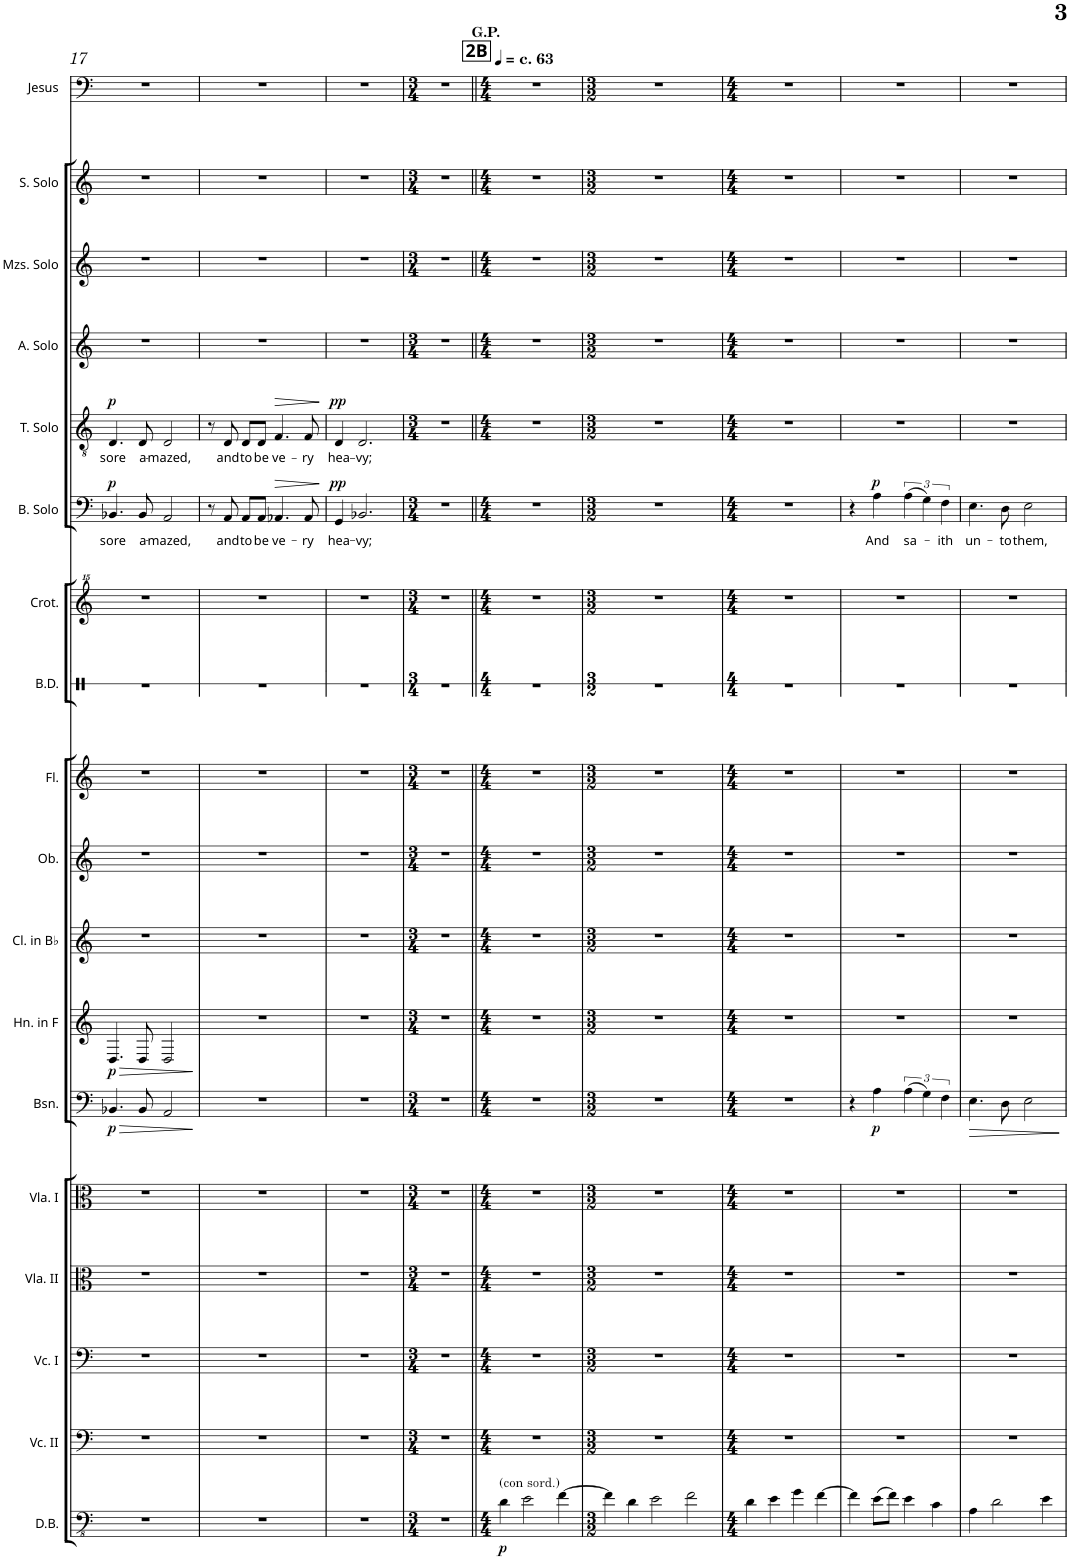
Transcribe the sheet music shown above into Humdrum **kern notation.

**kern	**dynam	**kern	**kern	**kern	**kern	**kern	**dynam	**kern	**dynam	**kern	**kern	**kern	**kern	**kern	**kern	**text	**dynam	**kern	**text	**dynam	**kern	**kern	**kern	**kern
*part18	*part18	*part17	*part16	*part15	*part14	*part13	*part13	*part12	*part12	*part11	*part10	*part9	*part8	*part7	*part6	*part6	*part6	*part5	*part5	*part5	*part4	*part3	*part2	*part1
*staff18	*staff18	*staff17	*staff16	*staff15	*staff14	*staff13	*staff13	*staff12	*staff12	*staff11	*staff10	*staff9	*staff8	*staff7	*staff6	*staff6	*staff6	*staff5	*staff5	*staff5	*staff4	*staff3	*staff2	*staff1
*I"Double Bass	*	*I"Violoncello II	*I"Violoncello I	*I"Viola II	*I"Viola I	*I"Bassoon	*	*I"Horn in F	*	*I"Clarinet in Bb	*I"Oboe	*I"Flute	*I"Bass Drum	*I"Crotales	*I"Bass Solo	*	*	*I"Tenor Solo	*	*	*I"Alto Solo	*I"Mezzo-soprano Solo	*I"Soprano Solo	*I"Jesus (Baritone Solo)
*I'D.B.	*	*I'Vc. II	*I'Vc. I	*I'Vla. II	*I'Vla. I	*I'Bsn.	*	*I'Hn. in F	*	*I'Cl. in Bb	*I'Ob.	*I'Fl.	*I'B.D.	*I'Crot.	*I'B. Solo	*	*	*I'T. Solo	*	*	*I'A. Solo	*I'Mzs. Solo	*I'S. Solo	*I'Jesus
!!LO:PB:g=z
*clefFv4	*	*clefF4	*clefF4	*clefC3	*clefC3	*clefF4	*	*clefG2	*	*clefG2	*clefG2	*clefG2	*clefX	*clefG^^2	*clefF4	*	*	*clefGv2	*	*	*clefG2	*clefG2	*clefG2	*clefF4
*Trd7c12	*	*	*	*	*	*	*	*Trd4c7	*	*Trd1c2	*	*	*	*	*	*	*	*	*	*	*	*	*	*
*k[]	*	*k[]	*k[]	*k[]	*k[]	*k[]	*	*k[]	*	*k[]	*k[]	*k[]	*k[]	*k[]	*k[]	*	*	*k[]	*	*	*k[]	*k[]	*k[]	*k[]
*M4/4	*	*M4/4	*M4/4	*M4/4	*M4/4	*M4/4	*	*M4/4	*	*M4/4	*M4/4	*M4/4	*M4/4	*M4/4	*M4/4	*	*	*M4/4	*	*	*M4/4	*M4/4	*M4/4	*M4/4
=17	=17	=17	=17	=17	=17	=17	=17	=17	=17	=17	=17	=17	=17	=17	=17	=17	=17	=17	=17	=17	=17	=17	=17	=17
!	!	!	!	!	!	!	!LO:HP:b	!	!LO:HP:b	!	!	!	!	!	!	!LO:LY:b	!	!	!LO:LY:b	!	!	!	!	!
!	!	!	!	!	!	!	!LO:DY:n=1:b	!	!LO:DY:n=1:b	!	!	!	!	!	!	!	!LO:DY:a	!	!	!LO:DY:a	!	!	!	!
1r	.	1r	1r	1r	1r	4.BB-X/	> p	4.D/	> p	1r	1r	1r	1r	1r	4.BB-X/	sore	p	4.D/	sore	p	1r	1r	1r	1r
!	!	!	!	!	!	!	!	!	!	!	!	!	!	!	!	!LO:LY:b	!	!	!LO:LY:b	!	!	!	!	!
.	.	.	.	.	.	8BB-/	.	8D/	.	.	.	.	.	.	8BB-/	a-	.	8D/	a-	.	.	.	.	.
!	!	!	!	!	!	!	!	!	!	!	!	!	!	!	!	!LO:LY:b	!	!	!LO:LY:b	!	!	!	!	!
.	.	.	.	.	.	2AA/	.	2D/	.	.	.	.	.	.	2AA/	-mazed,	.	2D/	-mazed,	.	.	.	.	.
.	.	.	.	.	.	.	]	.	]	.	.	.	.	.	.	.	.	.	.	.	.	.	.	.
=18	=18	=18	=18	=18	=18	=18	=18	=18	=18	=18	=18	=18	=18	=18	=18	=18	=18	=18	=18	=18	=18	=18	=18	=18
1r	.	1r	1r	1r	1r	1r	.	1r	.	1r	1r	1r	1r	1r	8r	.	.	8r	.	.	1r	1r	1r	1r
!	!	!	!	!	!	!	!	!	!	!	!	!	!	!	!	!LO:LY:b	!	!	!LO:LY:b	!	!	!	!	!
.	.	.	.	.	.	.	.	.	.	.	.	.	.	.	8AA/	and	.	8D/	and	.	.	.	.	.
!	!	!	!	!	!	!	!	!	!	!	!	!	!	!	!	!LO:LY:b	!	!	!LO:LY:b	!	!	!	!	!
.	.	.	.	.	.	.	.	.	.	.	.	.	.	.	8AA/L	to	.	8D/L	to	.	.	.	.	.
!	!	!	!	!	!	!	!	!	!	!	!	!	!	!	!	!LO:LY:b	!	!	!LO:LY:b	!	!	!	!	!
.	.	.	.	.	.	.	.	.	.	.	.	.	.	.	8AA/J	be	.	8D/J	be	.	.	.	.	.
!	!	!	!	!	!	!	!	!	!	!	!	!	!	!	!	!LO:LY:b	!LO:HP:b	!	!LO:LY:b	!LO:HP:b	!	!	!	!
.	.	.	.	.	.	.	.	.	.	.	.	.	.	.	4.AA-X/	ve-	>	4.F/	ve-	>	.	.	.	.
!	!	!	!	!	!	!	!	!	!	!	!	!	!	!	!	!LO:LY:b	!	!	!LO:LY:b	!	!	!	!	!
.	.	.	.	.	.	.	.	.	.	.	.	.	.	.	8AA-/	-ry	.	8F/	-ry	.	.	.	.	.
.	.	.	.	.	.	.	.	.	.	.	.	.	.	.	.	.	]	.	.	]	.	.	.	.
=19	=19	=19	=19	=19	=19	=19	=19	=19	=19	=19	=19	=19	=19	=19	=19	=19	=19	=19	=19	=19	=19	=19	=19	=19
!	!	!	!	!	!	!	!	!	!	!	!	!	!	!	!	!LO:LY:b	!LO:DY:a	!	!LO:LY:b	!LO:DY:a	!	!	!	!
1r	.	1r	1r	1r	1r	1r	.	1r	.	1r	1r	1r	1r	1r	4GG/	hea-	pp	4D/	hea-	pp	1r	1r	1r	1r
!	!	!	!	!	!	!	!	!	!	!	!	!	!	!	!	!LO:LY:b	!	!	!LO:LY:b	!	!	!	!	!
.	.	.	.	.	.	.	.	.	.	.	.	.	.	.	2.BB-X/	-vy;	.	2.D/	-vy;	.	.	.	.	.
=20	=20	=20	=20	=20	=20	=20	=20	=20	=20	=20	=20	=20	=20	=20	=20	=20	=20	=20	=20	=20	=20	=20	=20	=20
*M3/4	*	*M3/4	*M3/4	*M3/4	*M3/4	*M3/4	*	*M3/4	*	*M3/4	*M3/4	*M3/4	*M3/4	*M3/4	*M3/4	*	*	*M3/4	*	*	*M3/4	*M3/4	*M3/4	*M3/4
2.r	.	2.r	2.r	2.r	2.r	2.r	.	2.r	.	2.r	2.r	2.r	2.r	2.r	2.r	.	.	2.r	.	.	2.r	2.r	2.r	2.r
=21||	=21||	=21||	=21||	=21||	=21||	=21||	=21||	=21||	=21||	=21||	=21||	=21||	=21||	=21||	=21||	=21||	=21||	=21||	=21||	=21||	=21||	=21||	=21||	=21||
!!LO:REH:place=s1:a:B:cj:fs=14:t=2B
*M4/4	*	*M4/4	*M4/4	*M4/4	*M4/4	*M4/4	*	*M4/4	*	*M4/4	*M4/4	*M4/4	*M4/4	*M4/4	*M4/4	*	*	*M4/4	*	*	*M4/4	*M4/4	*M4/4	*M4/4
!	!	!	!	!	!	!	!	!	!	!	!	!	!	!	!	!	!	!	!	!	!	!	!	!LO:TX:a:B:t=c. 63
!LO:TX:a:t=(con sord.)	!	!	!	!	!	!	!	!	!	!	!	!	!	!	!	!	!	!	!	!	!	!	!	!
!	!LO:DY:b	!	!	!	!	!	!	!	!	!	!	!	!	!	!	!	!	!	!	!	!	!	!	!
4D\	p	1r	1r	1r	1r	1r	.	1r	.	1r	1r	1r	1r	1r	1r	.	.	1r	.	.	1r	1r	1r	1r
2E\	.	.	.	.	.	.	.	.	.	.	.	.	.	.	.	.	.	.	.	.	.	.	.	.
[4F\	.	.	.	.	.	.	.	.	.	.	.	.	.	.	.	.	.	.	.	.	.	.	.	.
=22	=22	=22	=22	=22	=22	=22	=22	=22	=22	=22	=22	=22	=22	=22	=22	=22	=22	=22	=22	=22	=22	=22	=22	=22
*M3/2	*	*M3/2	*M3/2	*M3/2	*M3/2	*M3/2	*	*M3/2	*	*M3/2	*M3/2	*M3/2	*M3/2	*M3/2	*M3/2	*	*	*M3/2	*	*	*M3/2	*M3/2	*M3/2	*M3/2
4F\]	.	1.r	1.r	1.r	1.r	1.r	.	1.r	.	1.r	1.r	1.r	1.r	1.r	1.r	.	.	1.r	.	.	1.r	1.r	1.r	1.r
4D\	.	.	.	.	.	.	.	.	.	.	.	.	.	.	.	.	.	.	.	.	.	.	.	.
2E\	.	.	.	.	.	.	.	.	.	.	.	.	.	.	.	.	.	.	.	.	.	.	.	.
2F\	.	.	.	.	.	.	.	.	.	.	.	.	.	.	.	.	.	.	.	.	.	.	.	.
=23	=23	=23	=23	=23	=23	=23	=23	=23	=23	=23	=23	=23	=23	=23	=23	=23	=23	=23	=23	=23	=23	=23	=23	=23
*M4/4	*	*M4/4	*M4/4	*M4/4	*M4/4	*M4/4	*	*M4/4	*	*M4/4	*M4/4	*M4/4	*M4/4	*M4/4	*M4/4	*	*	*M4/4	*	*	*M4/4	*M4/4	*M4/4	*M4/4
4D\	.	1r	1r	1r	1r	1r	.	1r	.	1r	1r	1r	1r	1r	1r	.	.	1r	.	.	1r	1r	1r	1r
4E\	.	.	.	.	.	.	.	.	.	.	.	.	.	.	.	.	.	.	.	.	.	.	.	.
4G\	.	.	.	.	.	.	.	.	.	.	.	.	.	.	.	.	.	.	.	.	.	.	.	.
[4F\	.	.	.	.	.	.	.	.	.	.	.	.	.	.	.	.	.	.	.	.	.	.	.	.
=24	=24	=24	=24	=24	=24	=24	=24	=24	=24	=24	=24	=24	=24	=24	=24	=24	=24	=24	=24	=24	=24	=24	=24	=24
4F\]	.	1r	1r	1r	1r	4r	.	1r	.	1r	1r	1r	1r	1r	4r	.	.	1r	.	.	1r	1r	1r	1r
!	!	!	!	!	!	!	!LO:DY:b	!	!	!	!	!	!	!	!	!LO:LY:b	!LO:DY:a	!	!	!	!	!	!	!
(8E\L	.	.	.	.	.	4A\	p	.	.	.	.	.	.	.	4A\	And	p	.	.	.	.	.	.	.
8F\J)	.	.	.	.	.	.	.	.	.	.	.	.	.	.	.	.	.	.	.	.	.	.	.	.
!	!	!	!	!	!	!	!	!	!	!	!	!	!	!	!	!LO:LY:b	!	!	!	!	!	!	!	!
4E\	.	.	.	.	.	(6A\	.	.	.	.	.	.	.	.	(6A\	sa-	.	.	.	.	.	.	.	.
.	.	.	.	.	.	6G\)	.	.	.	.	.	.	.	.	6G\)	.	.	.	.	.	.	.	.	.
4C\	.	.	.	.	.	.	.	.	.	.	.	.	.	.	.	.	.	.	.	.	.	.	.	.
!	!	!	!	!	!	!	!	!	!	!	!	!	!	!	!	!LO:LY:b	!	!	!	!	!	!	!	!
.	.	.	.	.	.	6F\	.	.	.	.	.	.	.	.	6F\	-ith	.	.	.	.	.	.	.	.
=25	=25	=25	=25	=25	=25	=25	=25	=25	=25	=25	=25	=25	=25	=25	=25	=25	=25	=25	=25	=25	=25	=25	=25	=25
!	!	!	!	!	!	!	!LO:HP:b	!	!	!	!	!	!	!	!	!LO:LY:b	!	!	!	!	!	!	!	!
4AA\	.	1r	1r	1r	1r	4.E\	>	1r	.	1r	1r	1r	1r	1r	4.E\	un-	.	1r	.	.	1r	1r	1r	1r
2D\	.	.	.	.	.	.	.	.	.	.	.	.	.	.	.	.	.	.	.	.	.	.	.	.
!	!	!	!	!	!	!	!	!	!	!	!	!	!	!	!	!LO:LY:b	!	!	!	!	!	!	!	!
.	.	.	.	.	.	8D\	.	.	.	.	.	.	.	.	8D\	-to	.	.	.	.	.	.	.	.
!	!	!	!	!	!	!	!	!	!	!	!	!	!	!	!	!LO:LY:b	!	!	!	!	!	!	!	!
.	.	.	.	.	.	2E\	.	.	.	.	.	.	.	.	2E\	them,	.	.	.	.	.	.	.	.
4E\	.	.	.	.	.	.	.	.	.	.	.	.	.	.	.	.	.	.	.	.	.	.	.	.
.	.	.	.	.	.	.	]	.	.	.	.	.	.	.	.	.	.	.	.	.	.	.	.	.
=	=	=	=	=	=	=	=	=	=	=	=	=	=	=	=	=	=	=	=	=	=	=	=	=
*-	*-	*-	*-	*-	*-	*-	*-	*-	*-	*-	*-	*-	*-	*-	*-	*-	*-	*-	*-	*-	*-	*-	*-	*-
